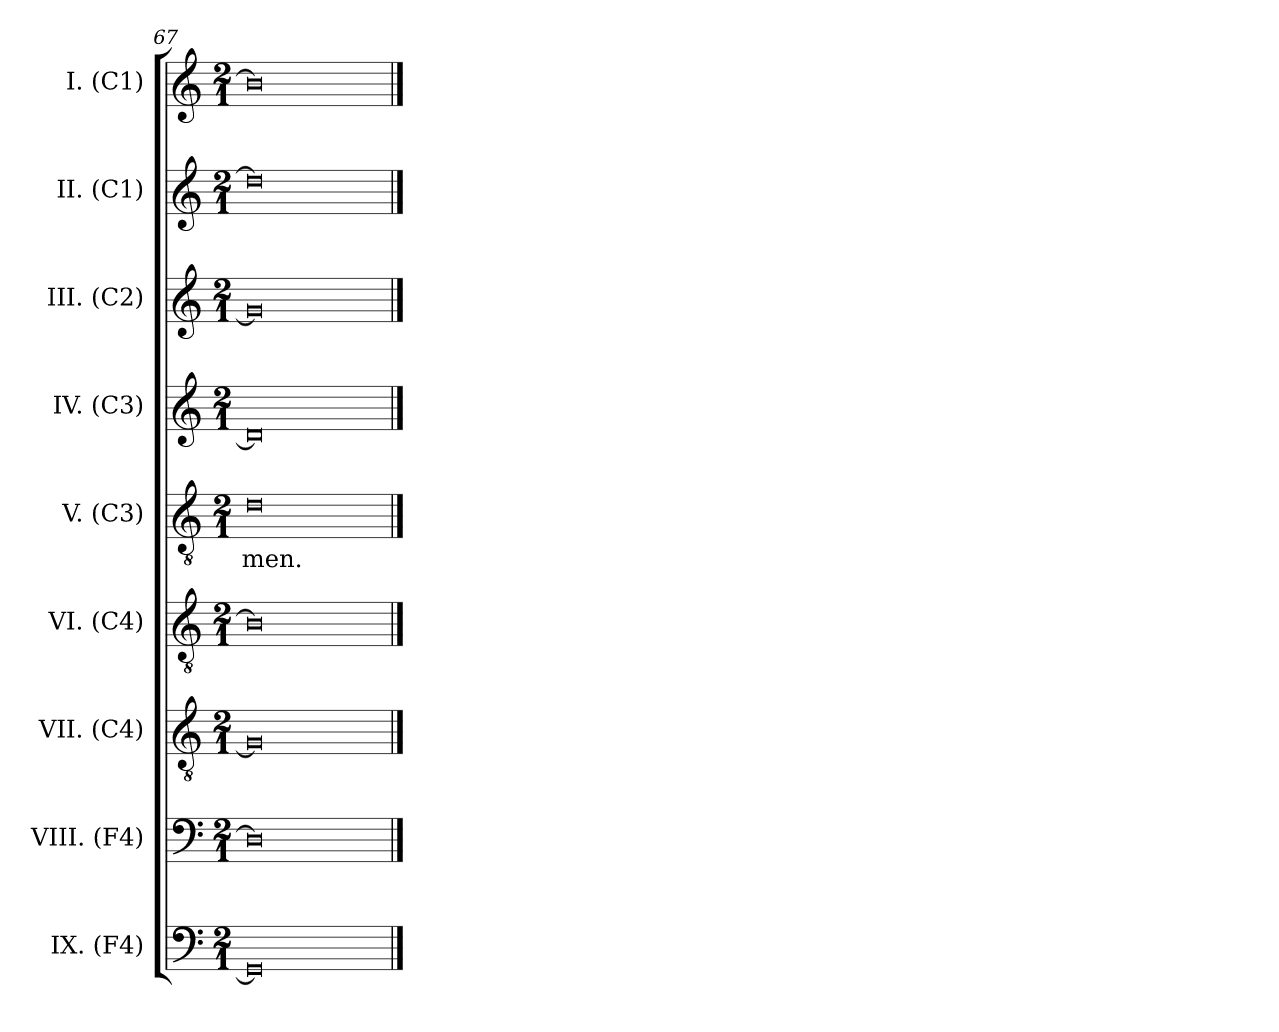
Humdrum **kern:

**kern	**kern	**kern	**kern	**kern	**text	**kern	**kern	**kern	**kern
*part9	*part8	*part7	*part6	*part5	*part5	*part4	*part3	*part2	*part1
*staff9	*staff8	*staff7	*staff6	*staff5	*staff5	*staff4	*staff3	*staff2	*staff1
*I"IX. (F4)	*I"VIII. (F4)	*I"VII. (C4)	*I"VI. (C4)	*I"V. (C3)	*	*I"IV. (C3)	*I"III. (C2)	*I"II. (C1)	*I"I. (C1)
*I'IX.	*I'VIII.	*I'VII.	*I'VI.	*I'V.	*	*I'IV.	*I'III.	*I'II.	*I'I.
*clefF4	*clefF4	*clefGv2	*clefGv2	*clefGv2	*	*clefG2	*clefG2	*clefG2	*clefG2
*	*	*	*	*ITrd7c12	*	*	*	*	*
*k[]	*k[]	*k[]	*k[]	*k[]	*	*k[]	*k[]	*k[]	*k[]
*C:	*C:	*C:	*C:	*C:	*	*C:	*C:	*C:	*C:
*M2/1	*M2/1	*M2/1	*M2/1	*M2/1	*	*M2/1	*M2/1	*M2/1	*M2/1
=67	=67	=67	=67	=67	=67	=67	=67	=67	=67
!	!	!	!	!	!LO:LY:b:color=#000000	!	!	!	!
0GGi]	0Di]	0Gi]	0Bi]	0Di	men.	0di]	0gi]	0ddi]	0bi]
==	==	==	==	==	==	==	==	==	==
*-	*-	*-	*-	*-	*-	*-	*-	*-	*-
